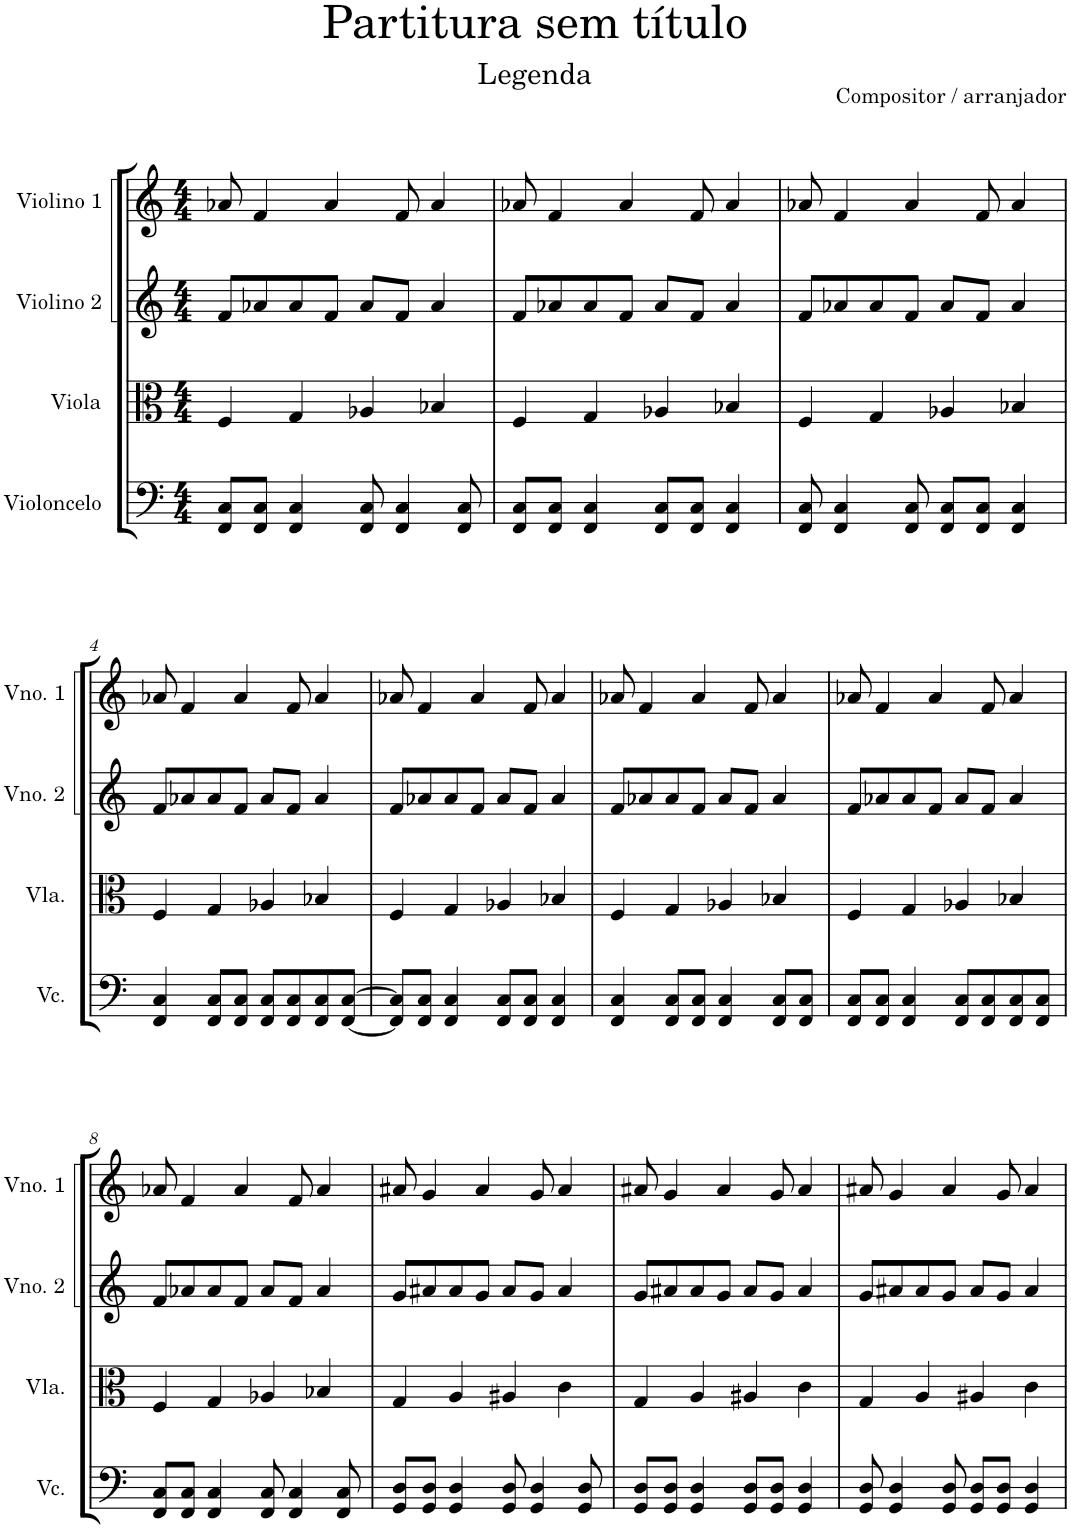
**kern	**kern	**kern	**kern
*part4	*part3	*part2	*part1
*staff4	*staff3	*staff2	*staff1
*I"Violoncelo	*I"Viola	*I"Violino 2	*I"Violino 1
*I'Vc.	*I'Vla.	*I'Vno. 2	*I'Vno. 1
*clefF4	*clefC3	*clefG2	*clefG2
*k[]	*k[]	*k[]	*k[]
*M4/4	*M4/4	*M4/4	*M4/4
=1	=1	=1	=1
8FF/ 8C/L	4F/	8f/L	8a-X/
8FF/ 8C/J	.	8a-X/	4f/
4FF/ 4C/	4G/	8a-/	.
.	.	8f/J	4a-/
8FF/ 8C/	4A-X/	8a-/L	.
4FF/ 4C/	.	8f/J	8f/
.	4B-X/	4a-/	4a-/
8FF/ 8C/	.	.	.
=2	=2	=2	=2
8FF/ 8C/L	4F/	8f/L	8a-X/
8FF/ 8C/J	.	8a-X/	4f/
4FF/ 4C/	4G/	8a-/	.
.	.	8f/J	4a-/
8FF/ 8C/L	4A-X/	8a-/L	.
8FF/ 8C/J	.	8f/J	8f/
4FF/ 4C/	4B-X/	4a-/	4a-/
=3	=3	=3	=3
8FF/ 8C/	4F/	8f/L	8a-X/
4FF/ 4C/	.	8a-X/	4f/
.	4G/	8a-/	.
8FF/ 8C/	.	8f/J	4a-/
8FF/ 8C/L	4A-X/	8a-/L	.
8FF/ 8C/J	.	8f/J	8f/
4FF/ 4C/	4B-X/	4a-/	4a-/
!!LO:LB:g=z
=4	=4	=4	=4
4FF/ 4C/	4F/	8f/L	8a-X/
.	.	8a-X/	4f/
8FF/ 8C/L	4G/	8a-/	.
8FF/ 8C/J	.	8f/J	4a-/
8FF/ 8C/L	4A-X/	8a-/L	.
8FF/ 8C/	.	8f/J	8f/
8FF/ 8C/	4B-X/	4a-/	4a-/
[8FF/ [8C/J	.	.	.
=5	=5	=5	=5
8FF/] 8C/]L	4F/	8f/L	8a-X/
8FF/ 8C/J	.	8a-X/	4f/
4FF/ 4C/	4G/	8a-/	.
.	.	8f/J	4a-/
8FF/ 8C/L	4A-X/	8a-/L	.
8FF/ 8C/J	.	8f/J	8f/
4FF/ 4C/	4B-X/	4a-/	4a-/
=6	=6	=6	=6
4FF/ 4C/	4F/	8f/L	8a-X/
.	.	8a-X/	4f/
8FF/ 8C/L	4G/	8a-/	.
8FF/ 8C/J	.	8f/J	4a-/
4FF/ 4C/	4A-X/	8a-/L	.
.	.	8f/J	8f/
8FF/ 8C/L	4B-X/	4a-/	4a-/
8FF/ 8C/J	.	.	.
=7	=7	=7	=7
8FF/ 8C/L	4F/	8f/L	8a-X/
8FF/ 8C/J	.	8a-X/	4f/
4FF/ 4C/	4G/	8a-/	.
.	.	8f/J	4a-/
8FF/ 8C/L	4A-X/	8a-/L	.
8FF/ 8C/	.	8f/J	8f/
8FF/ 8C/	4B-X/	4a-/	4a-/
8FF/ 8C/J	.	.	.
!!LO:LB:g=z
=8	=8	=8	=8
8FF/ 8C/L	4F/	8f/L	8a-X/
8FF/ 8C/J	.	8a-X/	4f/
4FF/ 4C/	4G/	8a-/	.
.	.	8f/J	4a-/
8FF/ 8C/	4A-X/	8a-/L	.
4FF/ 4C/	.	8f/J	8f/
.	4B-X/	4a-/	4a-/
8FF/ 8C/	.	.	.
=9	=9	=9	=9
8GG/ 8D/L	4G/	8g/L	8a#X/
8GG/ 8D/J	.	8a#X/	4g/
4GG/ 4D/	4A/	8a#/	.
.	.	8g/J	4a#/
8GG/ 8D/	4A#X/	8a#/L	.
4GG/ 4D/	.	8g/J	8g/
.	4c\	4a#/	4a#/
8GG/ 8D/	.	.	.
=10	=10	=10	=10
8GG/ 8D/L	4G/	8g/L	8a#X/
8GG/ 8D/J	.	8a#X/	4g/
4GG/ 4D/	4A/	8a#/	.
.	.	8g/J	4a#/
8GG/ 8D/L	4A#X/	8a#/L	.
8GG/ 8D/J	.	8g/J	8g/
4GG/ 4D/	4c\	4a#/	4a#/
=11	=11	=11	=11
8GG/ 8D/	4G/	8g/L	8a#X/
4GG/ 4D/	.	8a#X/	4g/
.	4A/	8a#/	.
8GG/ 8D/	.	8g/J	4a#/
8GG/ 8D/L	4A#X/	8a#/L	.
8GG/ 8D/J	.	8g/J	8g/
4GG/ 4D/	4c\	4a#/	4a#/
=	=	=	=
*-	*-	*-	*-
